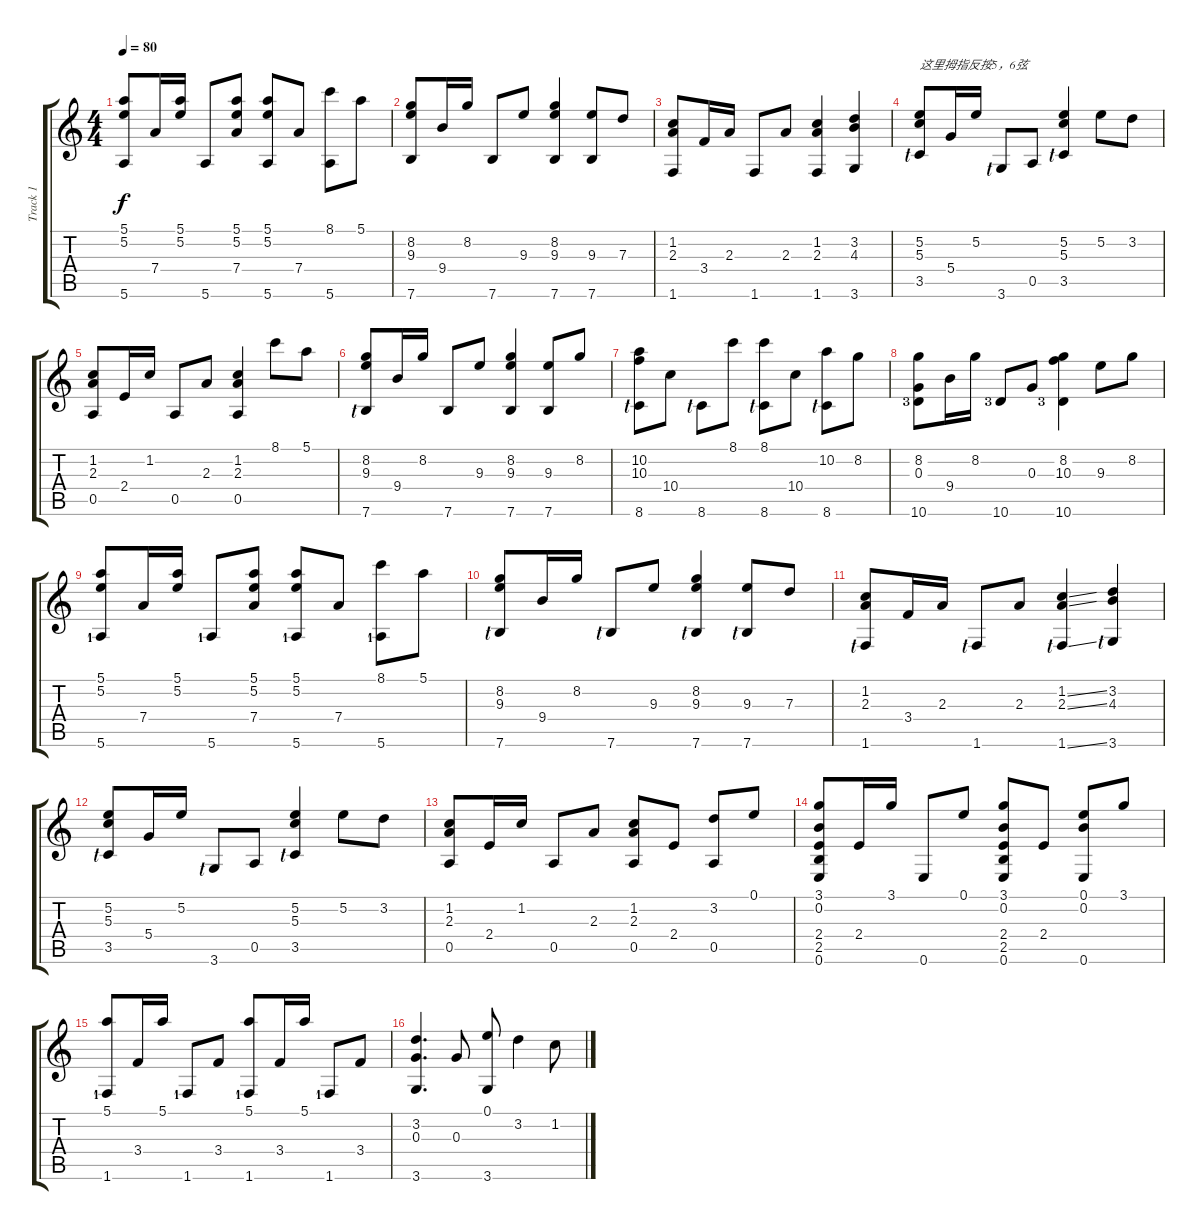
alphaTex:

\track ("Track 1" "Track 1") {instrument acousticguitarsteel}
\staff {score tabs}
\tuning (E4 B3 G3 D3 A2 E2) {hide}
\ts (4 4)
\tempo 80
\clef g2
\ks c
(5.1 5.2 5.6).8{dy f} 7.4.16 (5.1 5.2).16 5.6.8 (5.1 5.2 7.4).8 (5.1 5.2 5.6).8 7.4.8 (8.1 5.6).8 5.1.8 |
(8.2 9.3 7.6).8 9.4.16 8.2.16 7.6.8 9.3.8 (8.2 9.3 7.6).4 (9.3 7.6).8 7.3.8 |
(1.2 2.3 1.6).8 3.4.16 2.3.16 1.6.8 2.3.8 (1.2 2.3 1.6).4 (3.2 4.3 3.6).4 |
(5.2 5.3 3.5{lf 1}).8{txt "这里拇指反按5，6弦"} 5.4.16 5.2.16 3.6{lf 1}.8 0.5.8 (5.2 5.3 3.5{lf 1}).4 5.2.8 3.2.8 |
(1.2 2.3 0.5).8 2.4.16 1.2.16 0.5.8 2.3.8 (1.2 2.3 0.5).4 8.1.8 5.1.8 |
(8.2 9.3 7.6{lf 1}).8 9.4.16 8.2.16 7.6.8 9.3.8 (8.2 9.3 7.6).4 (9.3 7.6).8 8.2.8 |
(10.2 10.3 8.6{lf 1}).8 10.4.8 8.6{lf 1}.8 8.1.8 (8.1 8.6{lf 1}).8 10.4.8 (10.2 8.6{lf 1}).8 8.2.8 |
(8.2 0.3 10.6{lf 4}).8 9.4.16 8.2.16 10.6{lf 4}.8 0.3.8 (8.2 10.3 10.6{lf 4}).4 9.3.8 8.2.8 |
(5.1 5.2 5.6{lf 2}).8 7.4.16 (5.1 5.2).16 5.6{lf 2}.8 (5.1 5.2 7.4).8 (5.1 5.2 5.6{lf 2}).8 7.4.8 (8.1 5.6{lf 2}).8 5.1.8 |
(8.2 9.3 7.6{lf 1}).8 9.4.16 8.2.16 7.6{lf 1}.8 9.3.8 (8.2 9.3 7.6{lf 1}).4 (9.3 7.6{lf 1}).8 7.3.8 |
(1.2 2.3 1.6{lf 1}).8 3.4.16 2.3.16 1.6{lf 1}.8 2.3.8 (1.2{ss} 2.3{ss} 1.6{ss lf 1}).4 (3.2 4.3 3.6{lf 1}).4 |
(5.2 5.3 3.5{lf 1}).8 5.4.16 5.2.16 3.6{lf 1}.8 0.5.8 (5.2 5.3 3.5{lf 1}).4 5.2.8 3.2.8 |
(1.2 2.3 0.5).8 2.4.16 1.2.16 0.5.8 2.3.8 (1.2 2.3 0.5).8 2.4.8 (3.2 0.5).8 0.1.8 |
(3.1 0.2 2.4 2.5 0.6).8 2.4.16 3.1.16 0.6.8 0.1.8 (3.1 0.2 2.4 2.5 0.6).8 2.4.8 (0.1 0.2 0.6).8 3.1.8 |
(5.1 1.6{lf 2}).8 3.4.16 5.1.16 1.6{lf 2}.8 3.4.8 (5.1 1.6{lf 2}).8 3.4.16 5.1.16 1.6{lf 2}.8 3.4.8 |
(3.2 0.3 3.6).4{d} 0.3.8 (0.1 3.6).8 3.2.4 1.2.8
